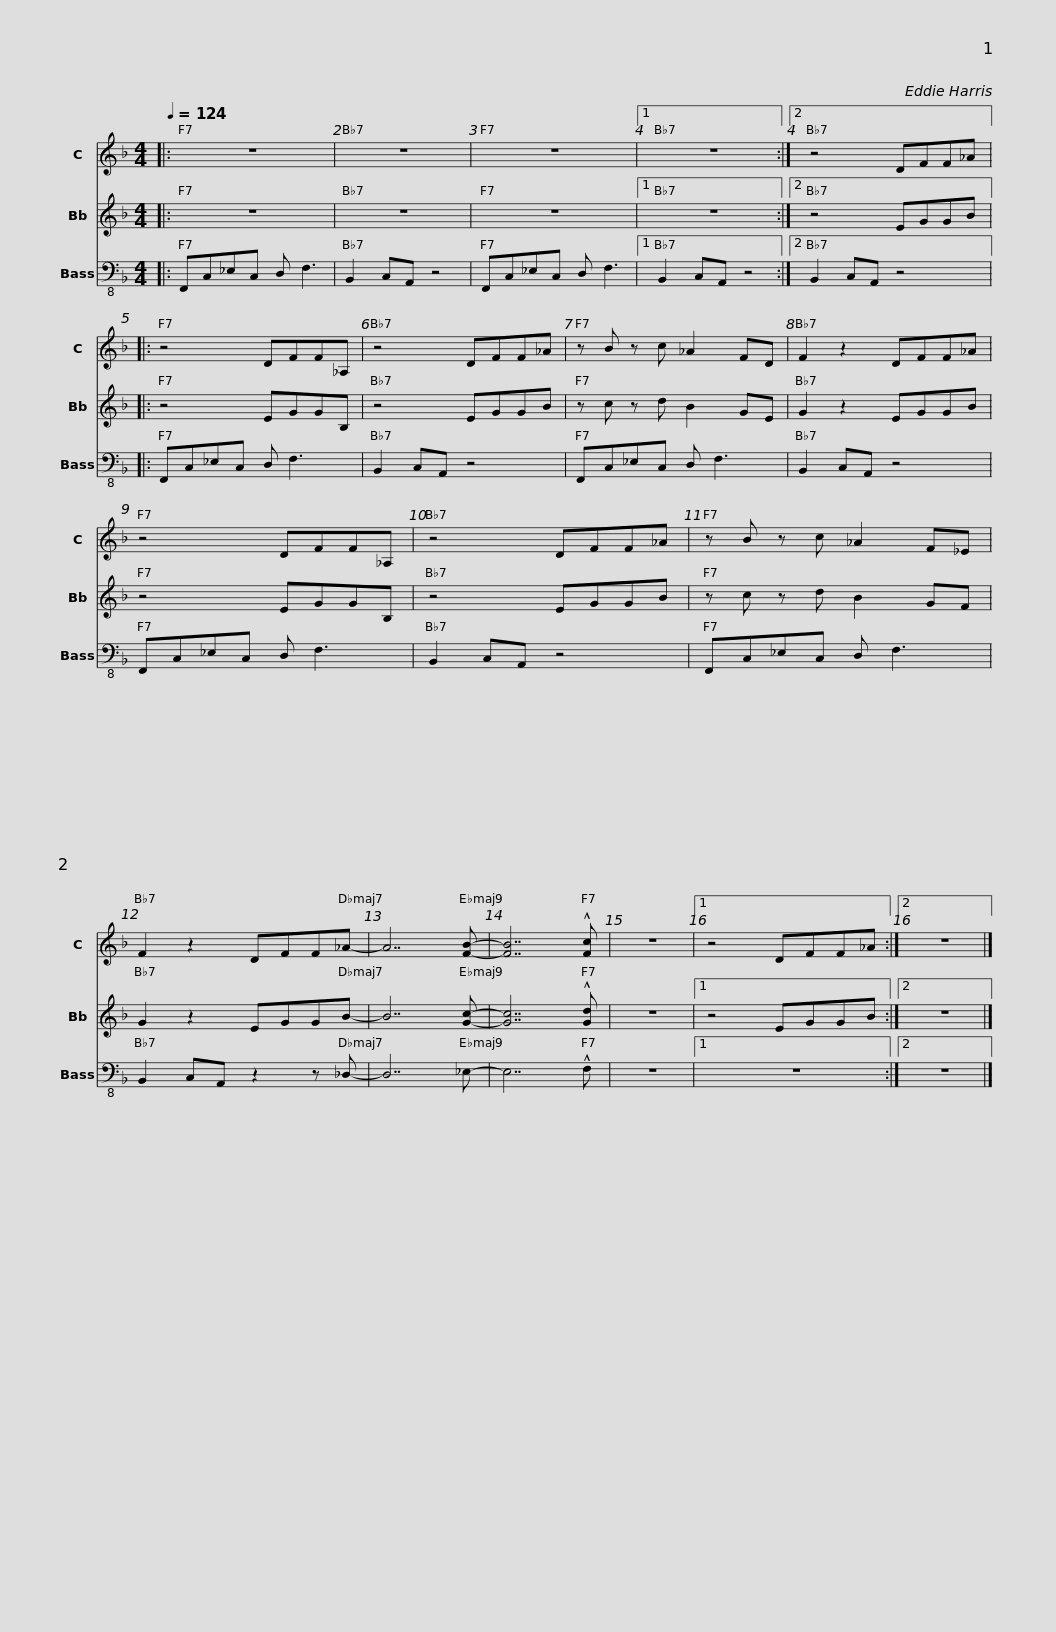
X:1
%%score 1 2 3
L:1/8
Q:1/4=124
M:4/4
I:linebreak $
K:F
V:1 treble
V:2 treble transpose=-2
V:3 bass-8
V:1
|: z8 | z8 | z8 |1 z8 :|2 z4 DFF_A |:$ %5
 z4 DFF_A, | z4 DFF_A | z B z c _A2 FD | F2 z2 DFF_A |$ z4 DFF_A, | %10
 z4 DFF_A | z B z c _A2 F_E | F2 z2 DFF_A- | A7 [FB]- |$ [FB]7 !^![Fc] | %15
 z8 |1 z4 DFF_A :|2 z8 |] %18
V:2
|: z8 | z8 | z8 |1 z8 :|2 z4 EGGB |:$ %5
 z4 EGGB, | z4 EGGB | z c z d B2 GE | G2 z2 EGGB |$ z4 EGGB, | %10
 z4 EGGB | z c z d B2 GF | G2 z2 EGGB- | B7 [Gc]- |$ [Gc]7 !^![Gd] | %15
 z8 |1 z4 EGGB :|2 z8 |] %18
V:3
|: F,,C,_E,C, D, F,3 | B,,2 C,A,, z4 | F,,C,_E,C, D, F,3 |1 B,,2 C,A,, z4 :|2 B,,2 C,A,, z4 |:$ %5
 F,,C,_E,C, D, F,3 | B,,2 C,A,, z4 | F,,C,_E,C, D, F,3 | B,,2 C,A,, z4 |$ F,,C,_E,C, D, F,3 | %10
 B,,2 C,A,, z4 | F,,C,_E,C, D, F,3 | B,,2 C,A,, z2 z _D,- | D,7 _E,- |$ E,7 !^!F, | %15
 z8 |1 z8 :|2 z8 |] %18
